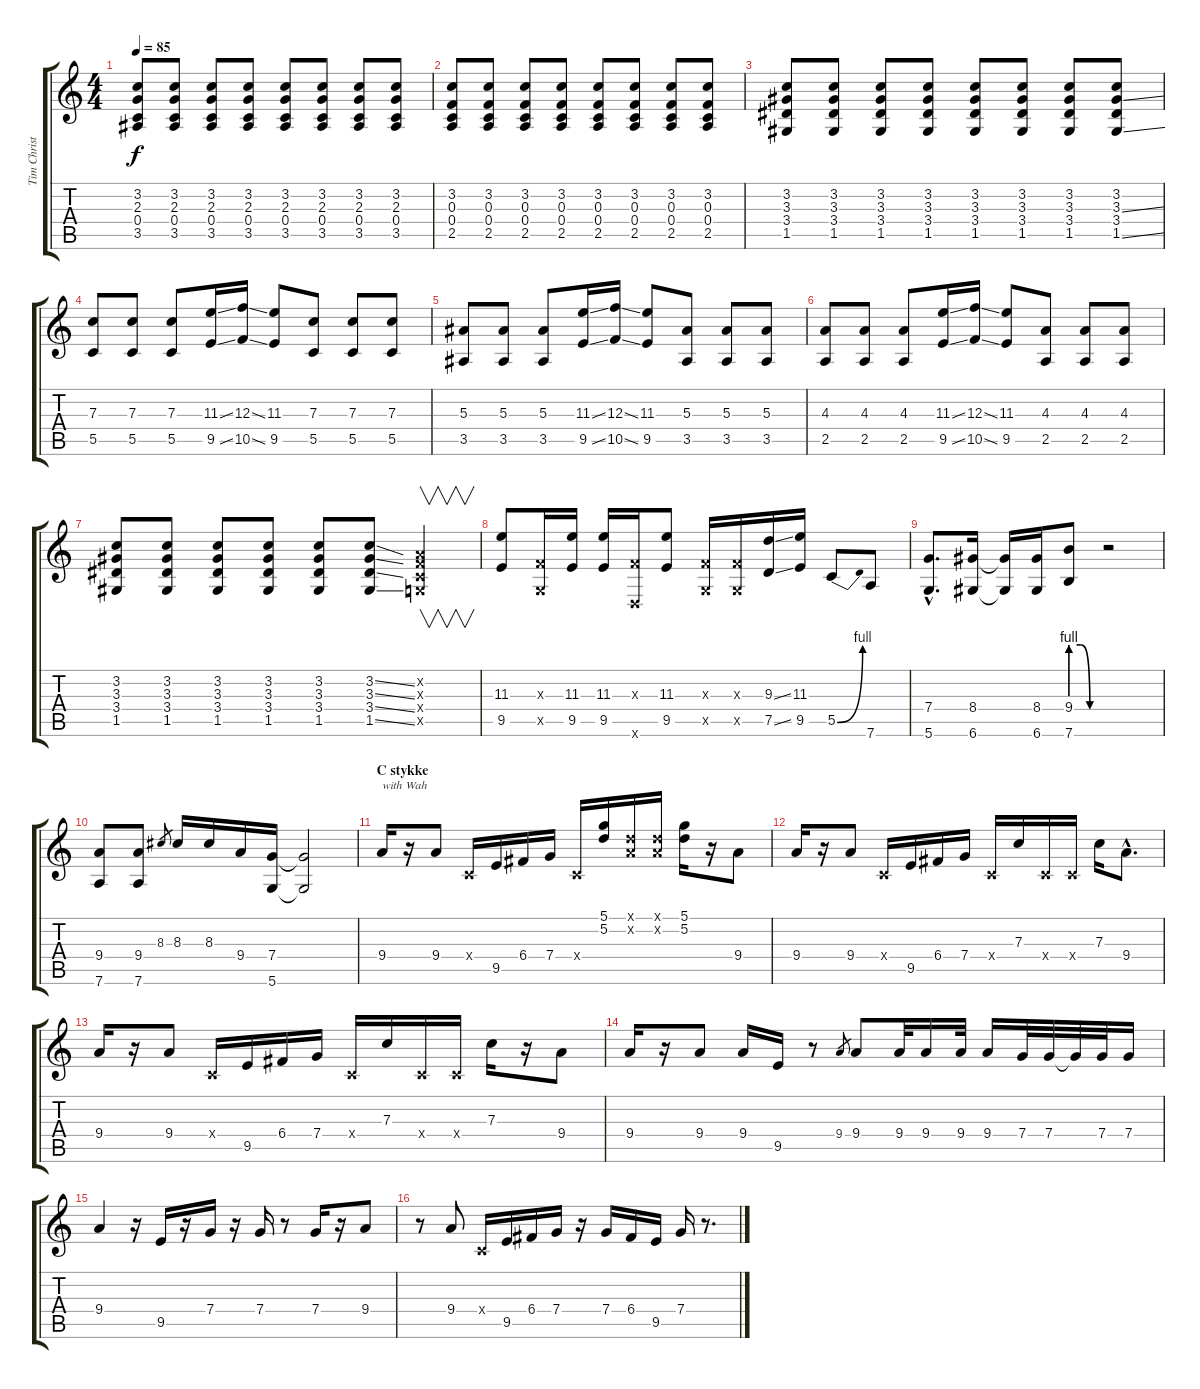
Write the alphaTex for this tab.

\track ("Tim Christensen (Guitar 2)" "Tim Christ") {instrument distortionguitar}
\staff {score tabs}
\tuning (D4 A3 F3 C3 G2 D2) {hide}
\ts (4 4)
\tempo 85
\clef g2
\ks c
(3.2 2.3 0.4 3.5).8{dy f} (3.2 2.3 0.4 3.5).8 (3.2 2.3 0.4 3.5).8 (3.2 2.3 0.4 3.5).8 (3.2 2.3 0.4 3.5).8 (3.2 2.3 0.4 3.5).8 (3.2 2.3 0.4 3.5).8 (3.2 2.3 0.4 3.5).8 |
(3.2 0.3 0.4 2.5).8 (3.2 0.3 0.4 2.5).8 (3.2 0.3 0.4 2.5).8 (3.2 0.3 0.4 2.5).8 (3.2 0.3 0.4 2.5).8 (3.2 0.3 0.4 2.5).8 (3.2 0.3 0.4 2.5).8 (3.2 0.3 0.4 2.5).8 |
(3.2 3.3 3.4 1.5).8 (3.2 3.3 3.4 1.5).8 (3.2 3.3 3.4 1.5).8 (3.2 3.3 3.4 1.5).8 (3.2 3.3 3.4 1.5).8 (3.2 3.3 3.4 1.5).8 (3.2 3.3 3.4 1.5).8 (3.2 3.3{ss} 3.4 1.5{ss}).8 |
(7.3 5.5).8 (7.3 5.5).8 (7.3 5.5).8 (11.3{ss} 9.5{ss}).16 (12.3{ss} 10.5{ss}).16 (11.3 9.5).8 (7.3 5.5).8 (7.3 5.5).8 (7.3 5.5).8 |
(5.3 3.5).8 (5.3 3.5).8 (5.3 3.5).8 (11.3{ss} 9.5{ss}).16 (12.3{ss} 10.5{ss}).16 (11.3 9.5).8 (5.3 3.5).8 (5.3 3.5).8 (5.3 3.5).8 |
(4.3 2.5).8 (4.3 2.5).8 (4.3 2.5).8 (11.3{ss} 9.5{ss}).16 (12.3{ss} 10.5{ss}).16 (11.3 9.5).8 (4.3 2.5).8 (4.3 2.5).8 (4.3 2.5).8 |
(3.2 3.3 3.4 1.5).8 (3.2 3.3 3.4 1.5).8 (3.2 3.3 3.4 1.5).8 (3.2 3.3 3.4 1.5).8 (3.2 3.3 3.4 1.5).8 (3.2{ss} 3.3{ss} 3.4{ss} 1.5{ss}).8 (0.2{x} 0.3{x} 0.4{x} 0.5{x}).4{v} |
(11.3 9.5).8 (0.3{x} 0.5{x}).16 (11.3 9.5).16 (11.3 9.5).16 (0.3{x} 0.6{x}).16 (11.3 9.5).8 (0.3{x} 0.5{x}).16 (0.3{x} 0.5{x}).16 (9.3{ss} 7.5{ss}).16 (11.3 9.5).16 5.5{be (bend 0 0 60 4)}.8 7.6.8 |
(7.4{hac} 5.6{hac}).8{d} (8.4 6.6).16 (8.4{t} 6.6{t}).16 (8.4 6.6).16 (9.4{be (custom 0 4 20 4 40 0 60 0)} 7.6{be (custom 0 4 20 4 40 0 60 0)}).8 r.2 |
(9.4 7.6).8 (9.4 7.6).8 8.3.8{gr} 8.3.16 8.3.16 9.4.16 (7.4 5.6).16 (7.4{t} 5.6{t}).2 |
\section ("" "C stykke")
9.4.16{txt "with Wah"} r.16 9.4.8 0.4{x}.16 9.5.16 6.4.16 7.4.16 0.4{x}.16 (5.1 5.2).16 (0.1{x} 0.2{x}).16 (0.1{x} 0.2{x}).16 (5.1 5.2).16 r.16 9.4.8 |
9.4.16 r.16 9.4.8 0.4{x}.16 9.5.16 6.4.16 7.4.16 0.4{x}.16 7.3.16 0.4{x}.16 0.4{x}.16 7.3.16 9.4{hac}.8{d} |
9.4.16 r.16 9.4.8 0.4{x}.16 9.5.16 6.4.16 7.4.16 0.4{x}.16 7.3.16 0.4{x}.16 0.4{x}.16 7.3.16 r.16 9.4.8 |
9.4.16 r.16 9.4.8 9.4.16 9.5.16 r.8 9.4.8{gr} 9.4.8 9.4.32 9.4.16 9.4.32 9.4.16 7.4.32 7.4.32 7.4{t}.32 7.4.32 7.4.16 |
9.4.4 r.16 9.5.16 r.16 7.4.16 r.16 7.4.16 r.8 7.4.16 r.16 9.4.8 |
r.8 9.4.8 0.4{x}.16 9.5.16 6.4.16 7.4.16 r.16 7.4.16 6.4.16 9.5.16 7.4.16 r.8{d}
